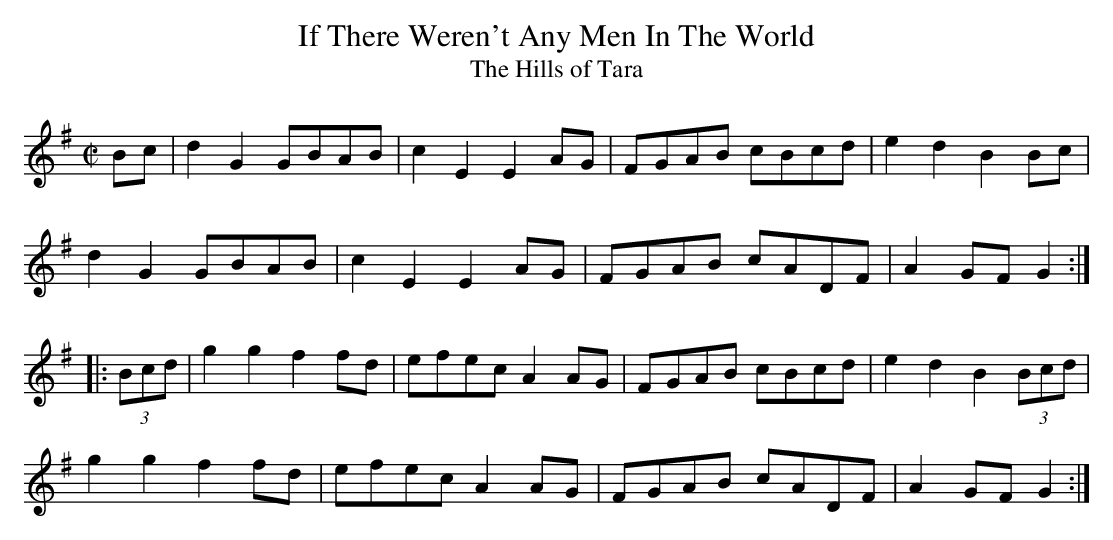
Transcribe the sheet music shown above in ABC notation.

X:1
T:If There Weren't Any Men In The World
T:Hills of Tara, The
M:C|
L:1/8
K:G
Bc | d2G2 GBAB | c2E2 E2AG | FGAB cBcd | e2d2 B2Bc |
d2G2 GBAB | c2E2 E2AG | FGAB cADF | A2GF G2 :|
|: (3Bcd | g2g2 f2fd | efec A2AG | FGAB cBcd | e2d2 B2 (3Bcd |
g2g2 f2fd | efec A2AG | FGAB cADF | A2GF G2 :|
